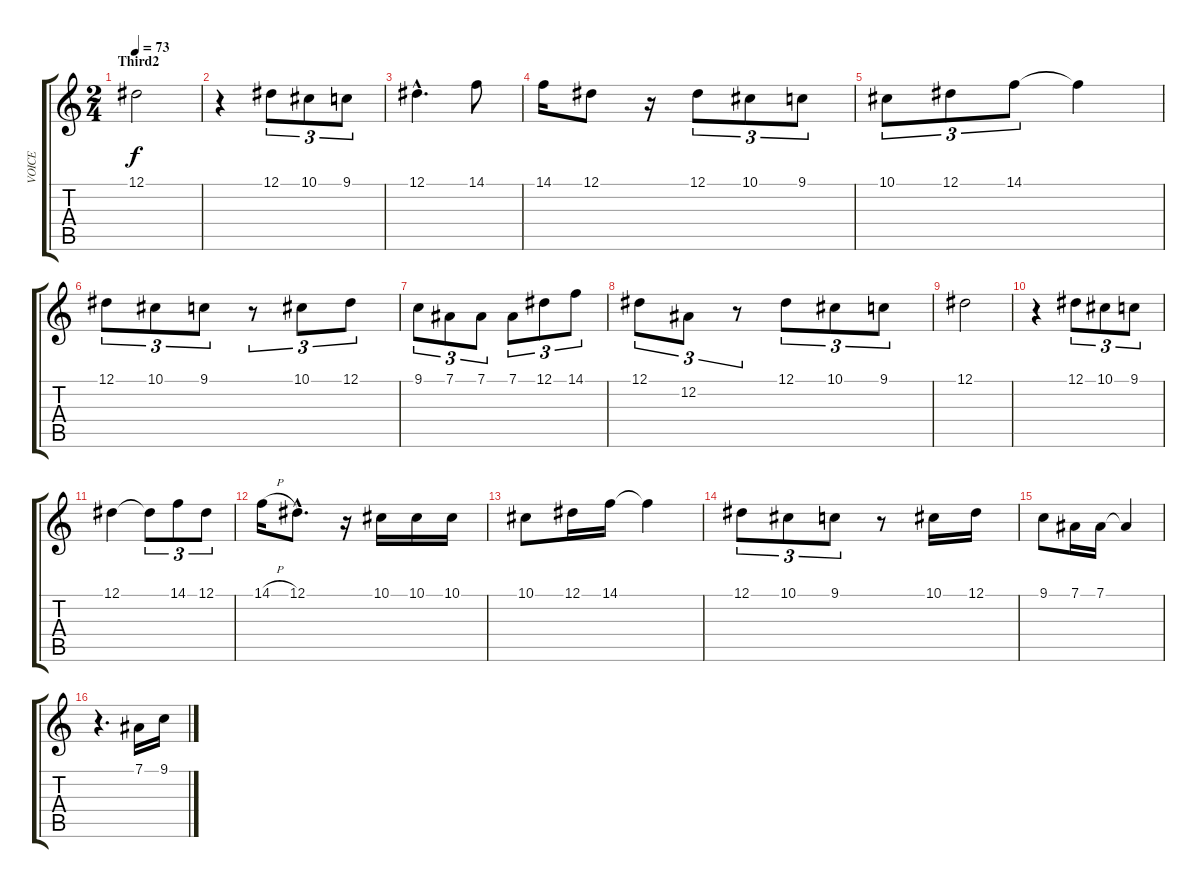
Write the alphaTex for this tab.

\track ("VOICE" "VOICE") {instrument synthvoice}
\staff {score tabs}
\tuning (Eb4 Bb3 Gb3 Db3 Ab2 Eb2) {hide}
\ts (2 4)
\section ("" "Third2")
\tempo 73
\clef g2
\ks c
12.1.2{dy f} |
r.4 12.1.8{tu (3 2)} 10.1.8{tu (3 2)} 9.1.8{tu (3 2)} |
12.1{hac}.4{d} 14.1.8 |
14.1.16 12.1.8 r.16 12.1.8{tu (3 2)} 10.1.8{tu (3 2)} 9.1.8{tu (3 2)} |
10.1.8{tu (3 2)} 12.1.8{tu (3 2)} 14.1.8{tu (3 2)} 14.1{t}.4 |
12.1.8{tu (3 2)} 10.1.8{tu (3 2)} 9.1.8{tu (3 2)} r.8{tu (3 2)} 10.1.8{tu (3 2)} 12.1.8{tu (3 2)} |
9.1.8{tu (3 2)} 7.1.8{tu (3 2)} 7.1.8{tu (3 2)} 7.1.8{tu (3 2)} 12.1.8{tu (3 2)} 14.1.8{tu (3 2)} |
12.1.8{tu (3 2)} 12.2.8{tu (3 2)} r.8{tu (3 2)} 12.1.8{tu (3 2)} 10.1.8{tu (3 2)} 9.1.8{tu (3 2)} |
12.1.2 |
r.4 12.1.8{tu (3 2)} 10.1.8{tu (3 2)} 9.1.8{tu (3 2)} |
12.1.4 12.1{t}.8{tu (3 2)} 14.1.8{tu (3 2)} 12.1.8{tu (3 2)} |
14.1{h}.16 12.1{hac}.8{d} r.16 10.1.16 10.1.16 10.1.16 |
10.1.8 12.1.16 14.1.16 14.1{t}.4 |
12.1.8{tu (3 2)} 10.1.8{tu (3 2)} 9.1.8{tu (3 2)} r.8 10.1.16 12.1.16 |
9.1.8 7.1.16 7.1.16 7.1{t}.4 |
r.4{d} 7.1.16 9.1.16
